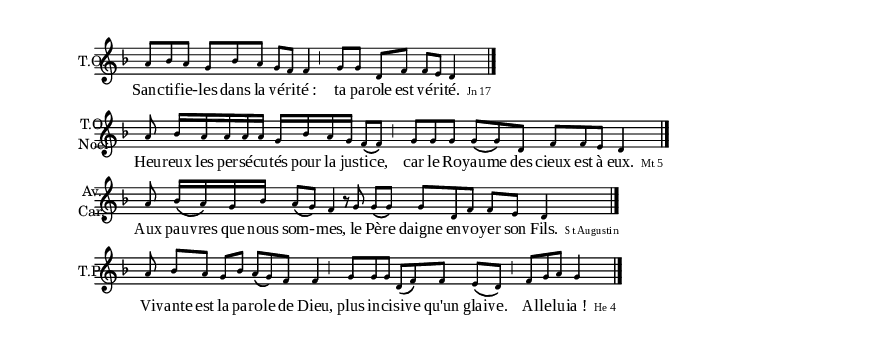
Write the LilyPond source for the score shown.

\version "2.14.0"
\include "definitions.ly"
%\markup {  \hspace #-10 \fill-line { "Psalm 11" "Mode Peregrinus" \null \null } }
\noPageBreak


\relative a' { 
	\new Staff {
		\cadenzaOn
		\key f \major
		\set Staff.instrumentName = \markup{ \center-column { T.O. } }
		
		\times 2/3 {a8[ bes a]} 
		\times 2/3 { g[ bes a] }
		g[ f] f4
		\cesure \pespace g8[ g] d[ f] f[ e] d4

		
		
		\endBar
	}

	\addlyrics {
		Sanc -- ti -- fie- -- les dans la vé -- ri -- "té :" ta pa -- role est vé -- ri -- té.
 		\markup { \citation #"Jn 17" } }
	
	
}

\relative a' { 
	\new Staff {
		\cadenzaOn
		\key f \major
		\set Staff.instrumentName = \markup{ \center-column { T.O. Noël } }
		
		a8 
		\times 2/5 { bes16[ a a a a] }
		g[ bes a g] f8[\( f\)]
		\cesure 
		\ifIndent 
\times 2/3 {g8[ g g]}  \times 2/3 { g[\( g\) d] } \times 2/3 { f[ f e] } d4 
 \endBar

		

	}

	\addlyrics {
		Heu -- reux les per -- sé -- cu -- tés pour la jus -- ti -- ce, car le Ro -- yau -- me des cieux est à eux. 
 		\markup { \citation #"Mt 5" } }
	
	
}
\relative a' { 
	\new Staff {
		\cadenzaOn
		\key f \major
		\set Staff.instrumentName = \markup{ \center-column { Av. Car. } }
		
		a8 bes16[\( a\) g bes] a8[\( g\)] f4\pespace r8 g g[\( g\)] 
		\times 2/3 { g[ d f] }
		f[ e] d4
		
		
		
		\endBar
	}

	\addlyrics {
		Aux pau -- vres que nous som -- - -- mes, le Pè -- re daigne en -- vo -- yer son Fils.
 		\markup { \citation #"St Augustin" } }
	
	
}



\relative a' { 
	\new Staff {
		\cadenzaOn
		\key f \major
		\set Staff.instrumentName = \markup{ \center-column { T.P. } }
		
		a8 bes[ a] g[ bes] 
		\times 2/3 { a[\( g\) f] }
		f4
		\cesure \pespace \times 2/3 {g8[ g g]} 
		\times 2/3 { d[\( f\) f] } 
		e[\( d\)]
		\cesureall\pespace
		\times 2/3 { f[ g a] }
		g4

		
		
		\endBar
	}

	\addlyrics {
		Vi -- vante est la pa -- ro -- le de Dieu, plus in -- ci -- si -- ve qu'un glai -- ve. " Al" -- le -- lu -- "ia !"
 		\markup { \citation #"He 4" } }
	
	
}

